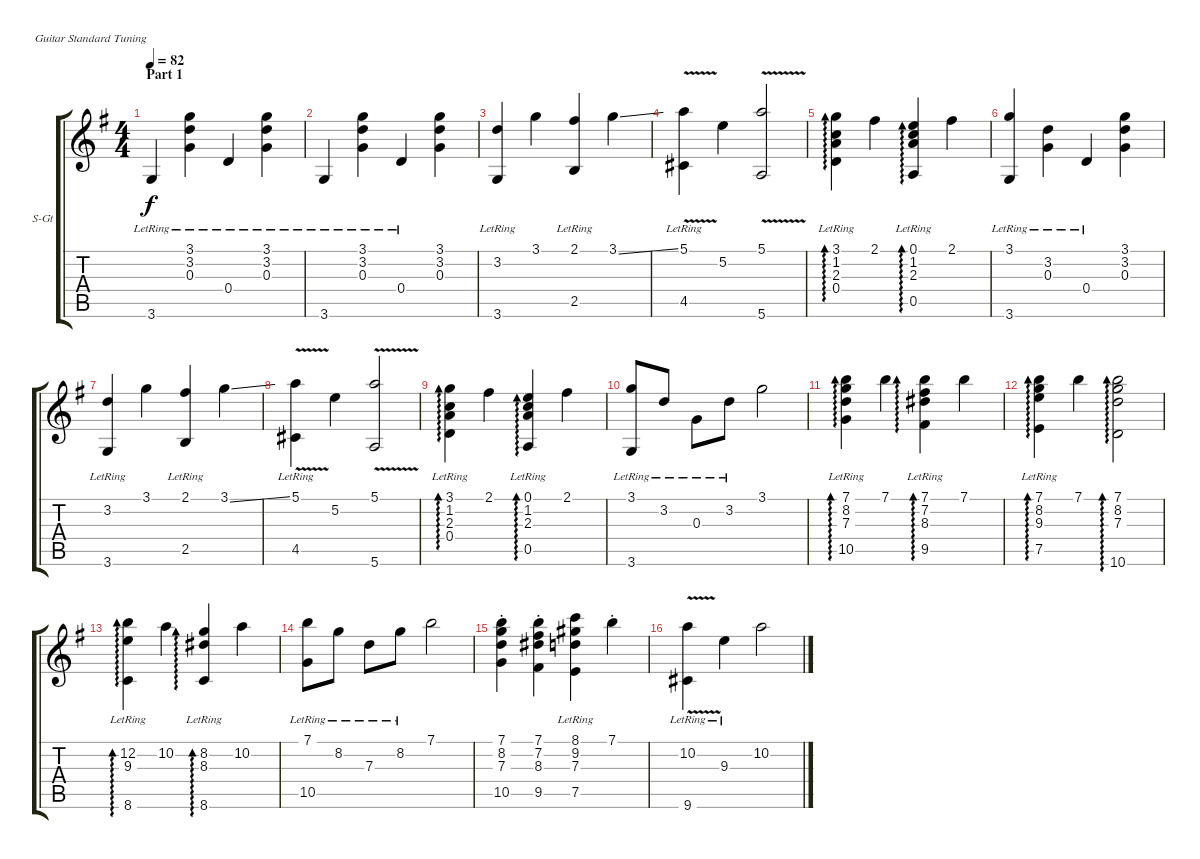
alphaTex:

\defaultSystemsLayout 4
\bracketExtendMode groupsimilarinstruments
\firstSystemTrackNameOrientation horizontal
\otherSystemsTrackNameOrientation horizontal
\track ("Steel Guitar" "S-Gt") {instrument acousticguitarsteel}
\staff {score tabs}
\tuning (E4 B3 G3 D3 A2 E2)
\ts (4 4)
\section ("" "Part 1")
\tempo 82
\clef g2
\ks g
3.6{lr}.4{dy f instrument acousticguitarsteel} (0.3{lr} 3.2{lr} 3.1{lr}).4 0.4{lr}.4 (0.3{lr} 3.2{lr} 3.1{lr}).4 |
3.6{lr}.4 (0.3{lr} 3.2{lr} 3.1{lr}).4 0.4{lr}.4 (0.3 3.2 3.1).4 |
(3.2 3.6{lr}).4 3.1.4 (2.1 2.5{lr}).4 3.1{ss}.4 |
(5.1{v lr} 4.5{lr}).4 5.2.4 (5.1{v} 5.6).2 |
(0.4{lr} 2.3{lr} 1.2{lr} 3.1).4{ad 0} 2.1.4 (0.1 0.5{lr} 2.3{lr} 1.2{lr}).4{ad 0} 2.1.4 |
(3.1{lr} 3.6{lr}).4 (3.2{lr} 0.3{lr}).4 0.4{lr}.4 (0.3 3.2 3.1).4 |
(3.2{lr} 3.6{lr}).4 3.1.4 (2.1 2.5{lr}).4 3.1{ss}.4 |
(5.1{v lr} 4.5{lr}).4 5.2.4 (5.1{v} 5.6).2 |
(0.4{lr} 2.3{lr} 1.2{lr} 3.1).4{ad 0} 2.1.4 (0.1 0.5{lr} 2.3{lr} 1.2{lr}).4{ad 0} 2.1.4 |
(3.1{lr} 3.6{lr}).8 3.2{lr}.8 0.3{lr}.8 3.2{lr}.8 3.1.2 |
(10.5{lr} 7.3{lr} 8.2{lr} 7.1{lr}).4{ad 0} 7.1.4 (9.5{lr} 8.3{lr} 7.2{lr} 7.1{lr}).4{ad 0} 7.1.4 |
(7.5{lr} 9.3{lr} 8.2{lr} 7.1{lr}).4{ad 0} 7.1.4 (10.6 7.3 8.2 7.1).2{ad 0} |
(8.6{lr} 12.2{lr} 9.3{lr}).4{ad 0} 10.2.4 (8.2{lr} 8.3{lr} 8.6{lr}).4{ad 0} 10.2.4 |
(7.1{lr} 10.5{lr}).8 8.2{lr}.8 7.3{lr}.8 8.2{lr}.8 7.1.2 |
(7.1 10.5{st} 7.3{st} 8.2{st}).4 (7.1 7.2{st} 8.3{st} 9.5{st}).4 (8.1{lr} 7.5{lr} 7.3{lr} 9.2{lr}).4 7.1{st}.4 |
(10.2{v lr} 9.6{lr}).4 9.3{lr}.4 10.2.2
